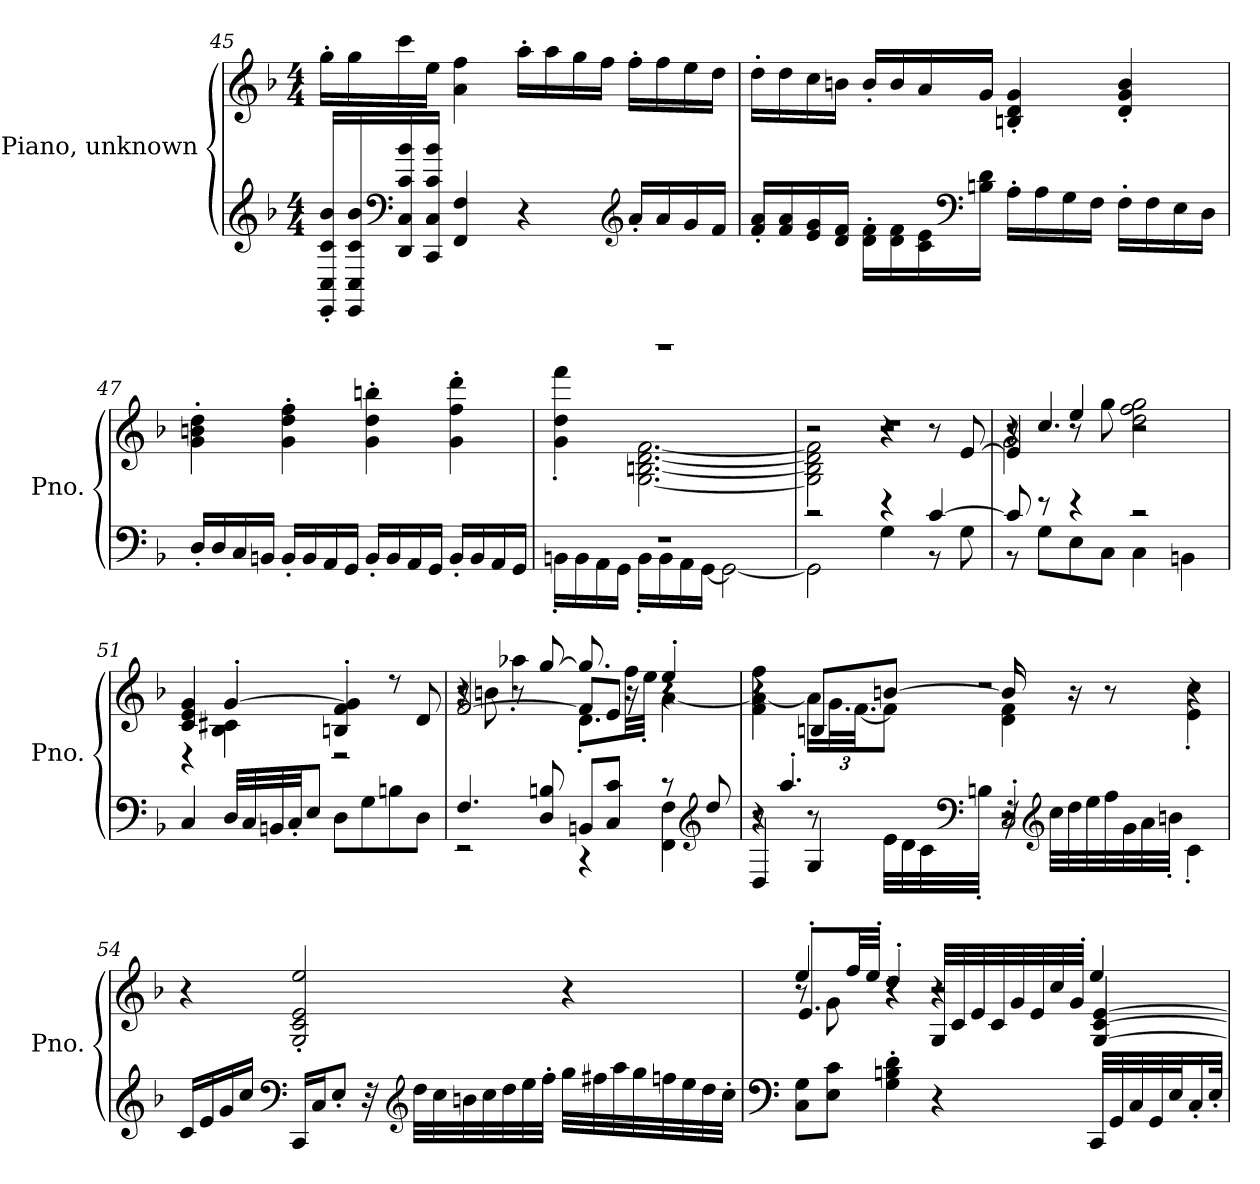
**kern	**kern
*part1	*part1
*staff2	*staff1
*I"Piano, unknown	*
*I'Pno.	*
*clefG2	*clefG2
*k[b-]	*k[b-]
*M4/4	*M4/4
=45	=45
16EE/' 16C/' 16c/' 16b-/'LL	16gg'\LL
16EE/ 16C/ 16c/ 16b-/	16gg\
*clefF4	*
16DD/ 16C/ 16c/ 16b-/	16ccc\
16CC/ 16C/ 16c/ 16b-/JJ	16ee\JJ
4FF/ 4F/	4a\ 4ff\
4r	16aa'\LL
.	16aa\
.	16gg\
.	16ff\JJ
*clefG2	*
16a'/LL	16ff'\LL
16a/	16ff\
16g/	16ee\
16f/JJ	16dd\JJ
!!LO:LB:g=z
=46	=46
16f/' 16a/'LL	16dd'\LL
16f/ 16a/	16dd\
16e/ 16g/	16cc\
16d/ 16f/JJ	16bn\JJ
16d\' 16f\'LL	16b'/LL
16d\ 16f\	16b/
16c\ 16e\	16a/
*clefF4	*
16Bn\ 16d\JJ	16g/JJ
16A'\LL	4Bn/' 4d/' 4g/'
16A\	.
16G\	.
16F\JJ	.
16F'\LL	4d/' 4g/' 4b/'
16F\	.
16E\	.
16D\JJ	.
=47	=47
16D'/LL	4g\' 4bn\' 4dd\'
16D/	.
16C/	.
16BBn/JJ	.
16BB'/LL	4g\' 4dd\' 4ff\'
16BB/	.
16AA/	.
16GG/JJ	.
16BB'/LL	4g\' 4dd\' 4bbn\'
16BB/	.
16AA/	.
16GG/JJ	.
16BB'/LL	4g\' 4ff\' 4ddd\'
16BB/	.
16AA/	.
16GG/JJ	.
=48	=48
*^	*^
1r	16BBn'\LL	1r	4g\' 4dd\' 4fff\'
.	16BB\	.	.
.	16AA\	.	.
.	16GG\JJ	.	.
.	16BB'\LL	.	[2.G\ [2.Bn\ [2.d\ [2.f\
.	16BB\	.	.
.	16AA\	.	.
.	[16GG\JJ	.	.
.	2GG\_	.	.
!!LO:PB:g=z
=49	=49	=49	=49
*	*	*	*^
2r	2GG\]	1r	2G\] 2B\] 2d\] 2f\]	2r
4r	4G\	.	2r	4r
[4c/	8r	.	.	8r
.	8G\	.	.	[8e/
=50	=50	=50	=50	=50
*	*	*	*	*^
8c/]	8r	8r	4r	4e/]	2g\
8r	8G\L	4.cc/	.	.	.
4r	8E\	.	8r	4ee/	.
.	8C\J	.	8gg\	.	.
2r	4C\	2r	2dd\ 2ff\ 2gg\	2r	2r
.	4BBn\	.	.	.	.
*v	*v	*	*	*	*
*	*	*v	*v	*v
=51	=51	=51
4C/	4c/ 4e/ 4g/	4r
32D/LLL	[4g'/	4B-\ 4c#X\
32C/	.	.
32BBn/	.	.
32C'/JJ	.	.
8E/J	.	.
8D\L	4Bn/' 4f/' 4g/]'	2r
8G\	.	.
8Bn\	8r	.
8D\J	8d/	.
=52	=52	=52
*^	*	*^
4.F/	2r	4r	8r	[2f/
.	.	.	8bn\	.
.	.	8r	4aa-X'\	.
8D/ 8Bn/	.	[8gg/	.	.
8BBn/L	4r	8.gg/]	8.d'\L	8f/L]
8C/ 8c/J	.	.	.	8e/J
.	.	16r	32ff\LL	.
.	.	.	32ee'\JJJ	.
8r	4FF\ 4F\	4ee'/	[4a\	4r
*clefG2	*	*	*	*
8dd/	.	.	.	.
!!LO:LB:g=z	!!	!!
=53	=53	=53	=53	=53
*	*^	*	*	*
8r	4r	4D/	1r	4f\ 4a\_ 4ff\	4r
4.aa'/	.	.	.	.	.
.	8r	4G/	.	16a\LL]	8Bn/L
*	*	*	*	*Xbrackettup	*
.	.	.	.	48.g\L	.
.	.	.	.	[48.f\JJ	.
.	32e\LLL	.	.	8f\J]	[8bn/J
.	32d\	.	.	.	.
.	32c\	.	.	.	.
*clefF4	*	*	*	*	*
.	32Bn'\JJJ	.	.	.	.
2r	32r	2C'/	.	4d\ 4f\	16b/]
*clefG2	*	*	*	*	*
.	32cc\LLL	.	.	.	.
.	32dd\	.	.	.	16r
.	32ee\	.	.	.	.
.	32ff\	.	.	.	8r
.	32g\	.	.	.	.
.	32a\	.	.	.	.
.	32bn'\JJJ	.	.	.	.
.	4c'\	.	.	4e\' 4cc\'	4r
*v	*v	*v	*	*	*
*	*v	*v	*v
!!LO:LB:g=z
=54	=54
16c/LL	4r
16e/	.
16g/	.
16cc/JJ	.
*clefF4	*
16CC/LL	2G/' 2c/' 2e/' 2ee/'
16C/J	.
8E'/J	.
32r	.
*clefG2	*
32dd\LLL	.
32cc\	.
32bn\	.
32cc\	.
32dd\	.
32ee\	.
32ff'\JJJ	.
32gg\LLL	4r
32ff#X\	.
32aa\	.
32gg\	.
32ffn\	.
32ee\	.
32dd\	.
32cc'\JJJ	.
!!LO:LB:g=z
=55	=55
*clefF4	*
*	*^
*	*	*^
8C\ 8G\L	4ee/	8r	8.e'/L
8E\ 8c\J	.	8g\	.
.	.	.	32ff/LL
.	.	.	32ee'/JJJ
4G\' 4Bn\' 4d\'	4r	4r	4dd'/
4r	4r	2r	32G/LLL
.	.	.	32c/
.	.	.	32e/
.	.	.	32c/
.	.	.	32g/
.	.	.	32e/
.	.	.	32cc/
.	.	.	32g'/JJJ
32CC/LLL	4ee/	.	[4G/ [4c/ [4e/
32GG/	.	.	.
32C/	.	.	.
32GG/	.	.	.
32E/J	.	.	.
16C'/	.	.	.
32E'/JJk	.	.	.
*	*v	*v	*v
=	=
*-	*-
